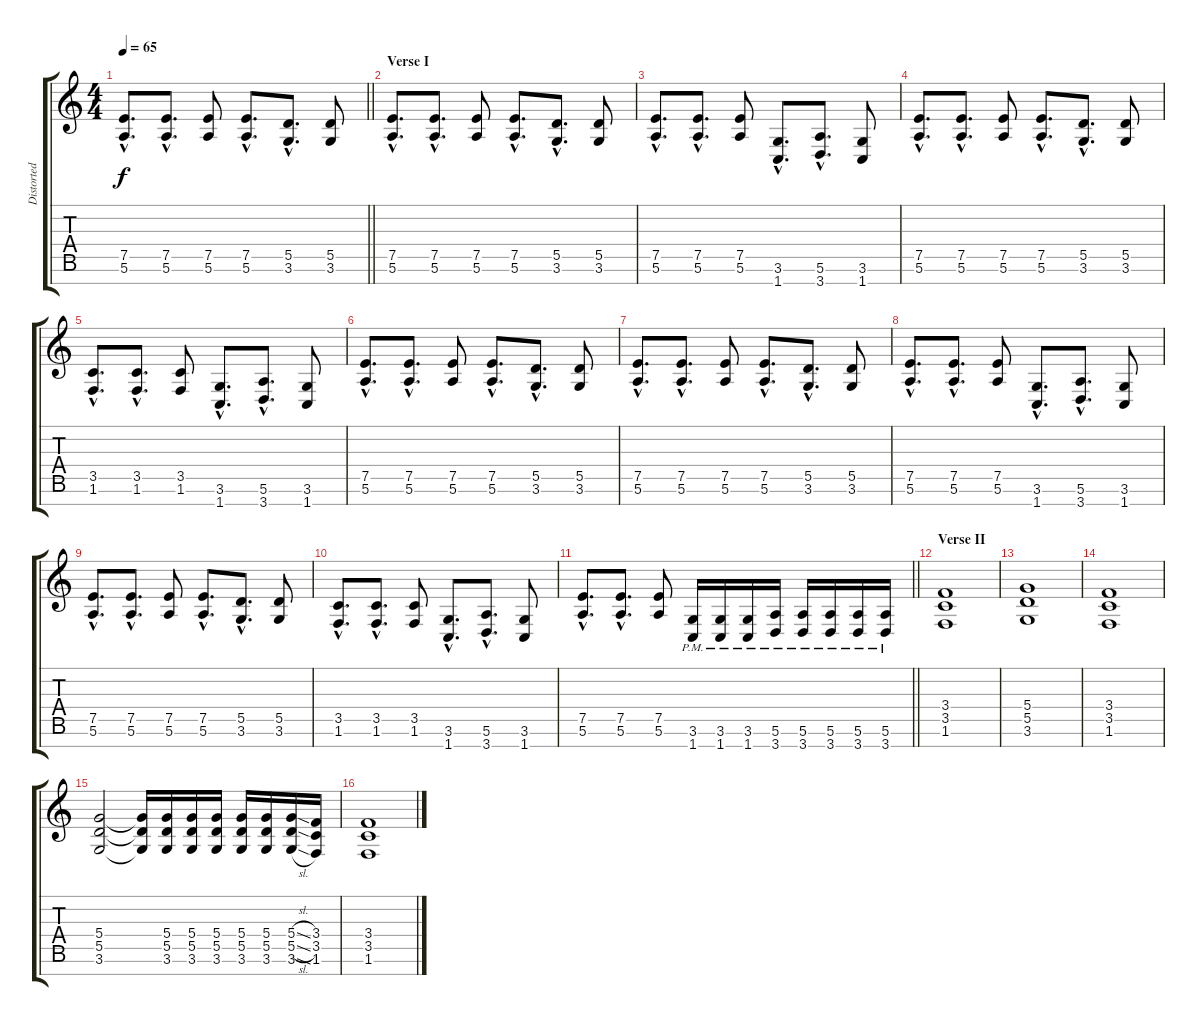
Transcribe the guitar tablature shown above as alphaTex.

\track ("Distorted Guitar II" "Distorted ") {instrument distortionguitar}
\staff {score tabs}
\tuning (E4 B3 G3 D3 A2 E2 B1) {hide}
\ts (4 4)
\tempo 65
\clef g2
\barLineRight lightlight
\ks c
(7.5{hac} 5.6{hac}).8{d dy f} (7.5{hac} 5.6{hac}).8{d} (7.5 5.6).8 (7.5{hac} 5.6{hac}).8{d} (5.5{hac} 3.6{hac}).8{d} (5.5 3.6).8 |
\section ("" "Verse I")
(7.5{hac} 5.6{hac}).8{d} (7.5{hac} 5.6{hac}).8{d} (7.5 5.6).8 (7.5{hac} 5.6{hac}).8{d} (5.5{hac} 3.6{hac}).8{d} (5.5 3.6).8 |
(7.5{hac} 5.6{hac}).8{d} (7.5{hac} 5.6{hac}).8{d} (7.5 5.6).8 (3.6{hac} 1.7{hac}).8{d} (5.6{hac} 3.7{hac}).8{d} (3.6 1.7).8 |
(7.5{hac} 5.6{hac}).8{d} (7.5{hac} 5.6{hac}).8{d} (7.5 5.6).8 (7.5{hac} 5.6{hac}).8{d} (5.5{hac} 3.6{hac}).8{d} (5.5 3.6).8 |
(3.5{hac} 1.6{hac}).8{d} (3.5{hac} 1.6{hac}).8{d} (3.5 1.6).8 (3.6{hac} 1.7{hac}).8{d} (5.6{hac} 3.7{hac}).8{d} (3.6 1.7).8 |
(7.5{hac} 5.6{hac}).8{d} (7.5{hac} 5.6{hac}).8{d} (7.5 5.6).8 (7.5{hac} 5.6{hac}).8{d} (5.5{hac} 3.6{hac}).8{d} (5.5 3.6).8 |
(7.5{hac} 5.6{hac}).8{d} (7.5{hac} 5.6{hac}).8{d} (7.5 5.6).8 (7.5{hac} 5.6{hac}).8{d} (5.5{hac} 3.6{hac}).8{d} (5.5 3.6).8 |
(7.5{hac} 5.6{hac}).8{d} (7.5{hac} 5.6{hac}).8{d} (7.5 5.6).8 (3.6 1.7{hac}).8{d} (5.6{hac} 3.7{hac}).8{d} (3.6 1.7).8 |
(7.5{hac} 5.6{hac}).8{d} (7.5{hac} 5.6{hac}).8{d} (7.5 5.6).8 (7.5{hac} 5.6{hac}).8{d} (5.5{hac} 3.6{hac}).8{d} (5.5 3.6).8 |
(3.5{hac} 1.6{hac}).8{d} (3.5{hac} 1.6{hac}).8{d} (3.5 1.6).8 (3.6{hac} 1.7{hac}).8{d} (5.6{hac} 3.7{hac}).8{d} (3.6 1.7).8 |
\barLineRight lightlight
(7.5{hac} 5.6{hac}).8{d} (7.5{hac} 5.6{hac}).8{d} (7.5 5.6).8 (3.6{pm} 1.7{pm}).16 (3.6{pm} 1.7{pm}).16 (3.6{pm} 1.7{pm}).16 (5.6{pm} 3.7{pm}).16 (5.6{pm} 3.7{pm}).16 (5.6{pm} 3.7{pm}).16 (5.6{pm} 3.7{pm}).16 (5.6{pm} 3.7{pm}).16 |
\section ("" "Verse II")
(3.4 3.5 1.6).1 |
(5.4 5.5 3.6).1 |
(3.4 3.5 1.6).1 |
(5.4 5.5 3.6).2 (5.4{t} 5.5{t} 3.6{t}).16 (5.4 5.5 3.6).16 (5.4 5.5 3.6).16 (5.4 5.5 3.6).16 (5.4 5.5 3.6).16 (5.4 5.5 3.6).16 (5.4{sl} 5.5{sl} 3.6{sl}).16 (3.4 3.5 1.6).16 |
(3.4 3.5 1.6).1
